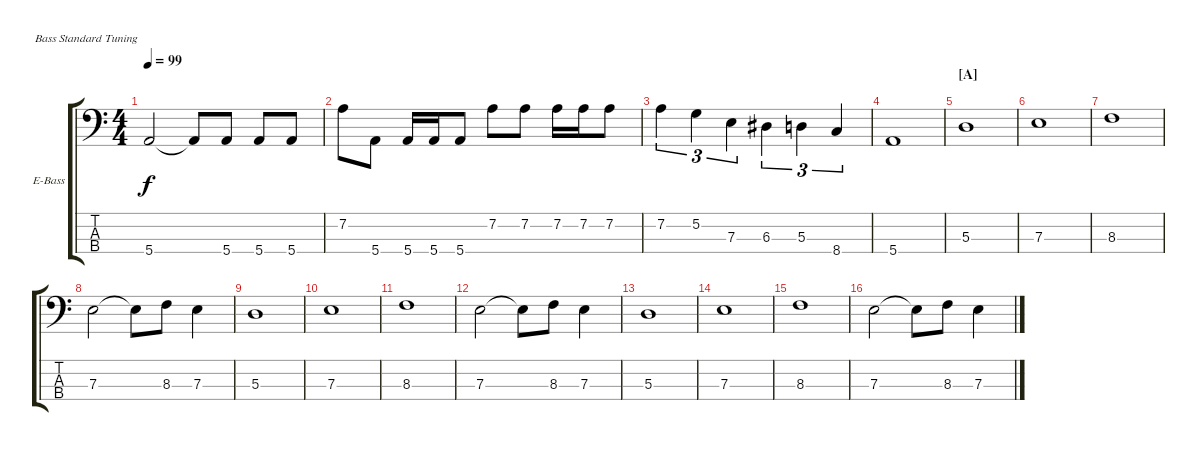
\bracketExtendMode groupsimilarinstruments
\firstSystemTrackNameOrientation horizontal
\otherSystemsTrackNameOrientation horizontal
\track ("Bass (Waters)" "E-Bass") {instrument electricbasspick}
\staff {score tabs}
\tuning (G2 D2 A1 E1)
\ts (4 4)
\tempo 99
\clef f4
\ks c
5.4.2{dy f} 5.4{t}.8 5.4.8 5.4.8 5.4.8 |
7.2.8 5.4.8 5.4.16 5.4.16 5.4.8 7.2.8 7.2.8 7.2.16 7.2.16 7.2.8 |
7.2.4{tu (3 2)} 5.2.4{tu (3 2)} 7.3.4{tu (3 2)} 6.3.4{tu (3 2)} 5.3.4{tu (3 2)} 8.4.4{tu (3 2)} |
5.4.1 |
\section ("A" "")
5.3.1 |
7.3.1 |
8.3.1 |
7.3.2 7.3{t}.8 8.3.8 7.3.4 |
5.3.1 |
7.3.1 |
8.3.1 |
7.3.2 7.3{t}.8 8.3.8 7.3.4 |
5.3.1 |
7.3.1 |
8.3.1 |
7.3.2 7.3{t}.8 8.3.8 7.3.4
